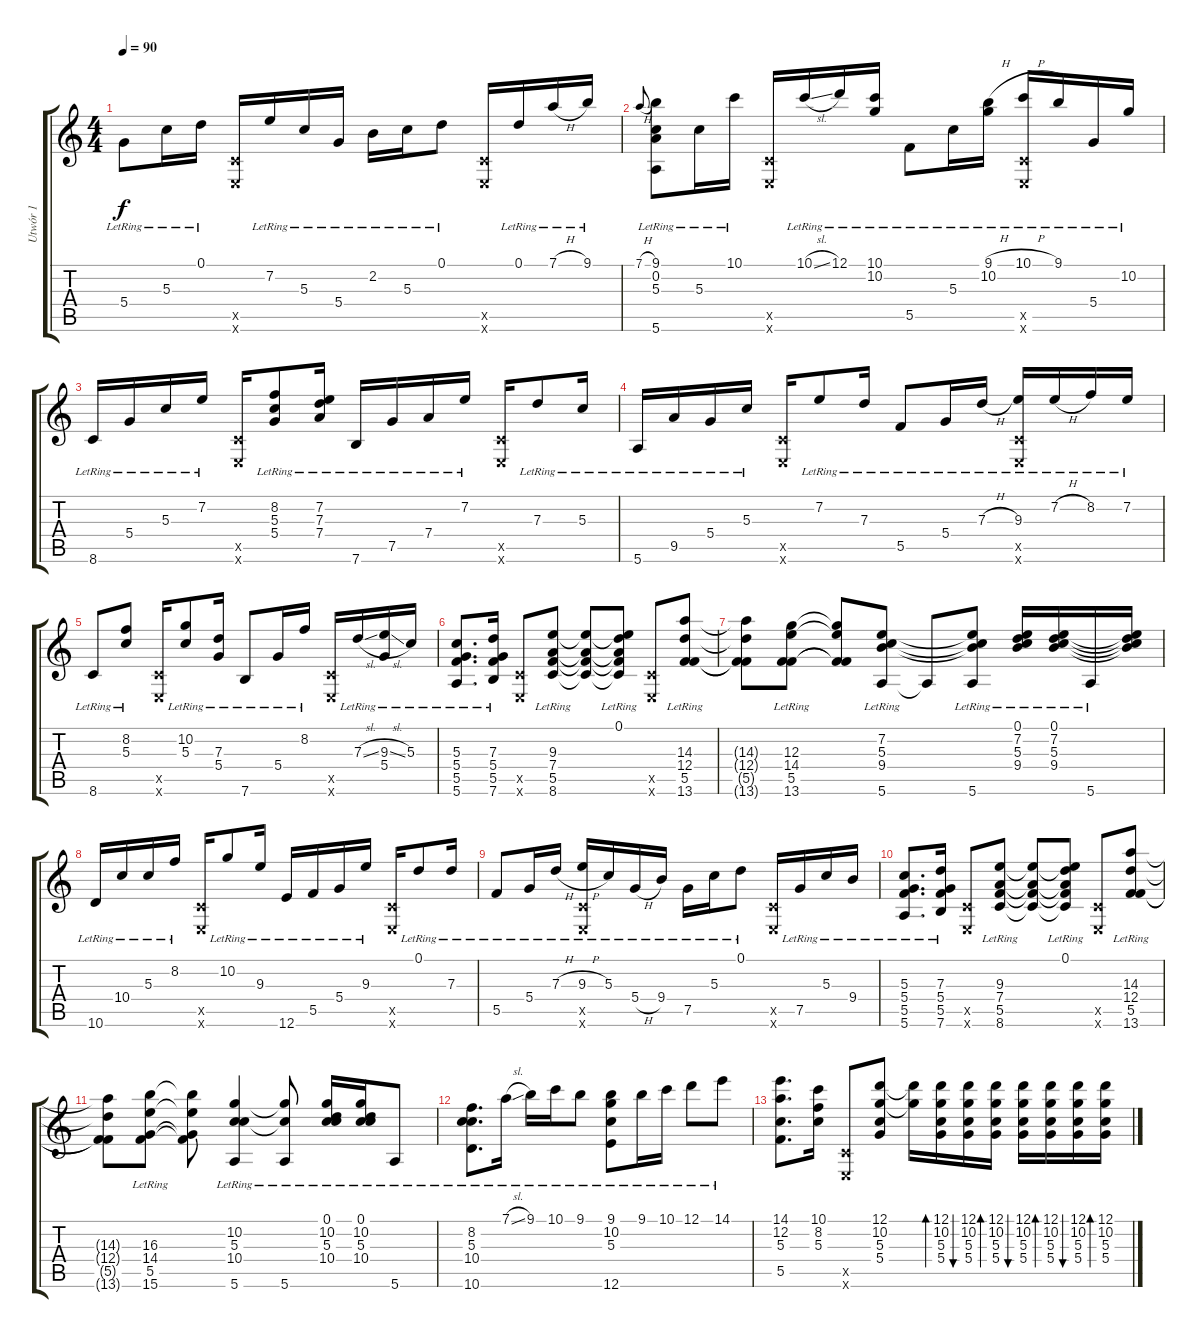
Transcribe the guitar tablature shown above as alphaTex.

\track ("Utwór 1" "Utwór 1") {instrument acousticguitarsteel}
\staff {score tabs}
\tuning (D4 A3 G3 D3 C3 E2) {hide}
\ts (4 4)
\tempo 90
\clef g2
\ks c
5.4{lr}.8{dy f} 5.3{lr}.16 0.1{lr}.16 (0.5{x} 0.6{x}).16 7.2{lr}.16 5.3{lr}.16 5.4{lr}.16 2.2{lr}.16 5.3{lr}.16 0.1{lr}.8 (0.5{x} 0.6{x}).16 0.1{lr}.16 7.1{h lr}.16 9.1{lr}.16 |
7.1{h}.8{gr onbeat} (9.1{lr} 0.2{lr} 5.3{lr} 5.6{lr}).8 5.3{lr}.16 10.1{lr}.16 (0.5{x} 0.6{x}).16 10.1{sl lr}.16 12.1{lr}.16 (10.1{lr} 10.2{lr}).16 5.5{lr}.8 5.3{lr}.16 (9.1{h lr} 10.2{lr}).16 (10.1{h lr} 0.5{x} 0.6{x}).16 9.1{lr}.16 5.4{lr}.16 10.2{lr}.16 |
8.6{lr}.16 5.4{lr}.16 5.3{lr}.16 7.2{lr}.16 (0.5{x} 0.6{x}).16 (8.2{lr} 5.3{lr} 5.4{lr}).8 (7.2{lr} 7.3{lr} 7.4{lr}).16 7.6{lr}.16 7.5{lr}.16 7.4{lr}.16 7.2{lr}.16 (0.5{x} 0.6{x}).16 7.3{lr}.8 5.3{lr}.16 |
5.6{lr}.16 9.5{lr}.16 5.4{lr}.16 5.3{lr}.16 (0.5{x} 0.6{x}).16 7.2{lr}.8 7.3{lr}.16 5.5{lr}.8 5.4{lr}.16 7.3{h lr}.16 (9.3{lr} 0.5{x} 0.6{x}).16 7.2{h lr}.16 8.2{lr}.16 7.2{lr}.16 |
8.6{lr}.8 (8.2{lr} 5.3{lr}).8 (0.5{x} 0.6{x}).16 (10.2{lr} 5.3{lr}).8 (7.3{lr} 5.4{lr}).16 7.6{lr}.8 5.4{lr}.16 8.2{lr}.16 (0.5{x} 0.6{x}).16 7.3{sl lr}.16 (9.3{sl lr} 5.4{lr}).16 5.3{lr}.16 |
(5.3{lr} 5.4{lr} 5.5{lr} 5.6{lr}).8{d} (7.3{lr} 5.4{lr} 5.5{lr} 7.6{lr}).16 (0.5{x} 0.6{x}).8 (9.3{lr} 7.4{lr} 5.5{lr} 8.6{lr}).8 (9.3{t} 7.4{t} 5.5{t} 8.6{t}).8 (0.1{lr} 9.3{t} 7.4{t} 5.5{t} 8.6{t}).8 (0.5{x} 0.6{x}).8 (14.3{lr} 12.4{lr} 5.5{lr} 13.6{lr}).8 |
(14.3{t} 12.4{t} 5.5{t} 13.6{t}).8 (12.3{lr} 14.4{lr} 5.5{lr} 13.6{lr}).8 (12.3{t} 14.4{t} 5.5{t} 13.6{t}).8 (7.2{lr} 5.3{lr} 9.4{lr} 5.6{lr}).8 5.6{t}.8 (7.2{t} 5.3{t} 9.4{t} 5.6{lr}).8 (0.1{lr} 7.2{lr} 5.3{lr} 9.4{lr}).16 (0.1{lr} 7.2{lr} 5.3{lr} 9.4{lr}).16 5.6{lr}.16 (0.1{t} 7.2{t} 5.3{t} 9.4{t}).16 |
10.6{lr}.16 10.4{lr}.16 5.3{lr}.16 8.2{lr}.16 (0.5{x} 0.6{x}).16 10.2{lr}.8 9.3{lr}.16 12.6{lr}.16 5.5{lr}.16 5.4{lr}.16 9.3{lr}.16 (0.5{x} 0.6{x}).16 0.1{lr}.8 7.3{lr}.16 |
5.5{lr}.8 5.4{lr}.16 7.3{h lr}.16 (9.3{h lr} 0.5{x} 0.6{x}).16 5.3{lr}.16 5.4{h lr}.16 9.4{lr}.16 7.5{lr}.16 5.3{lr}.16 0.1{lr}.8 (0.5{x} 0.6{x}).16 7.5{lr}.16 5.3{lr}.16 9.4{lr}.16 |
(5.3{lr} 5.4{lr} 5.5{lr} 5.6{lr}).8{d} (7.3{lr} 5.4{lr} 5.5{lr} 7.6{lr}).16 (0.5{x} 0.6{x}).8 (9.3{lr} 7.4{lr} 5.5{lr} 8.6{lr}).8 (9.3{t} 7.4{t} 5.5{t} 8.6{t}).8 (0.1{lr} 9.3{t} 7.4{t} 5.5{t} 8.6{t}).8 (0.5{x} 0.6{x}).8 (14.3{lr} 12.4{lr} 5.5{lr} 13.6{lr}).8 |
(14.3{t} 12.4{t} 5.5{t} 13.6{t}).8 (16.3{lr} 14.4{lr} 5.5{lr} 15.6{lr}).8 (16.3{t} 14.4{t} 5.5{t} 15.6{t}).8 (10.2{lr} 5.3{lr} 10.4{lr} 5.6{lr}).4 (10.2{t} 5.3{t} 5.6{lr}).8 (0.1{lr} 10.2{lr} 5.3{lr} 10.4{lr}).16 (0.1{lr} 10.2{lr} 5.3{lr} 10.4{lr}).16 5.6{lr}.8 |
(8.2{lr} 5.3{lr} 10.4{lr} 10.6{lr}).8{d} 7.1{sl lr}.16 9.1{lr}.16 10.1{lr}.16 9.1{lr}.8 (9.1{lr} 10.2{lr} 5.3{lr} 12.6{lr}).8 9.1{lr}.16 10.1{lr}.16 12.1{lr}.8 14.1{lr}.8 |
(14.1 12.2 5.3 5.5).8{d} (10.1 8.2 5.3).16 (0.5{x} 0.6{x}).8 (12.1 10.2 5.3 5.4).8 (12.1{t} 10.2{t}).16 (12.1 10.2 5.3 5.4).16{bd 480} (12.1 10.2 5.3 5.4).16{bu 480} (12.1 10.2 5.3 5.4).16{bd 480} (12.1 10.2 5.3 5.4).16{bu 480} (12.1 10.2 5.3 5.4).16{bd 480} (12.1 10.2 5.3 5.4).16{bu 480} (12.1 10.2 5.3 5.4).16{bd 480}
